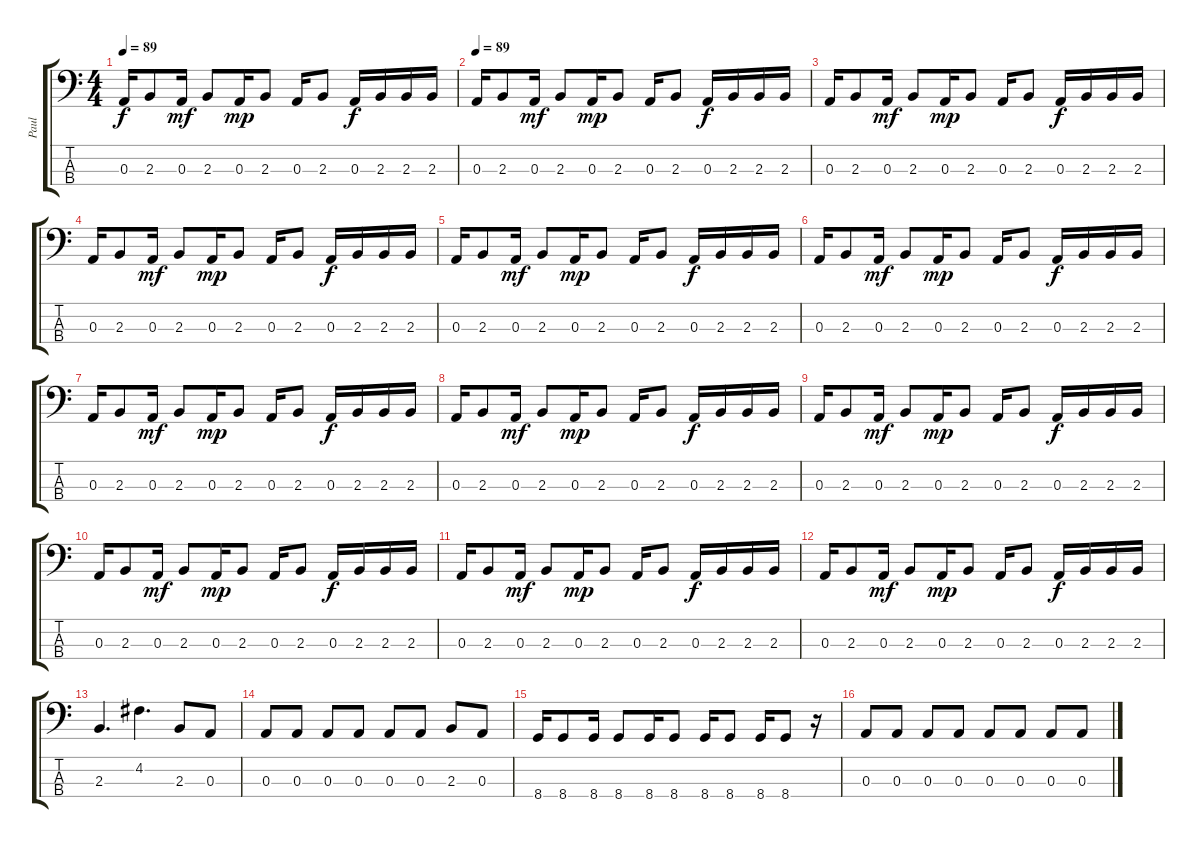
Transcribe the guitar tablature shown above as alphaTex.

\track ("Paul" "Paul") {instrument electricbassfinger}
\staff {score tabs}
\tuning (G2 D2 A1 B0) {hide}
\ts (4 4)
\tempo 89
\clef f4
\ks c
0.3.16{dy f} 2.3.8 0.3.16{dy mf} 2.3.8 0.3.16{dy mp} 2.3.8 0.3.16 2.3.8 0.3.16{dy f} 2.3.16 2.3.16 2.3.16 |
\tempo 89
0.3.16 2.3.8 0.3.16{dy mf} 2.3.8 0.3.16{dy mp} 2.3.8 0.3.16 2.3.8 0.3.16{dy f} 2.3.16 2.3.16 2.3.16 |
0.3.16 2.3.8 0.3.16{dy mf} 2.3.8 0.3.16{dy mp} 2.3.8 0.3.16 2.3.8 0.3.16{dy f} 2.3.16 2.3.16 2.3.16 |
0.3.16 2.3.8 0.3.16{dy mf} 2.3.8 0.3.16{dy mp} 2.3.8 0.3.16 2.3.8 0.3.16{dy f} 2.3.16 2.3.16 2.3.16 |
0.3.16 2.3.8 0.3.16{dy mf} 2.3.8 0.3.16{dy mp} 2.3.8 0.3.16 2.3.8 0.3.16{dy f} 2.3.16 2.3.16 2.3.16 |
0.3.16 2.3.8 0.3.16{dy mf} 2.3.8 0.3.16{dy mp} 2.3.8 0.3.16 2.3.8 0.3.16{dy f} 2.3.16 2.3.16 2.3.16 |
0.3.16 2.3.8 0.3.16{dy mf} 2.3.8 0.3.16{dy mp} 2.3.8 0.3.16 2.3.8 0.3.16{dy f} 2.3.16 2.3.16 2.3.16 |
0.3.16 2.3.8 0.3.16{dy mf} 2.3.8 0.3.16{dy mp} 2.3.8 0.3.16 2.3.8 0.3.16{dy f} 2.3.16 2.3.16 2.3.16 |
0.3.16 2.3.8 0.3.16{dy mf} 2.3.8 0.3.16{dy mp} 2.3.8 0.3.16 2.3.8 0.3.16{dy f} 2.3.16 2.3.16 2.3.16 |
0.3.16 2.3.8 0.3.16{dy mf} 2.3.8 0.3.16{dy mp} 2.3.8 0.3.16 2.3.8 0.3.16{dy f} 2.3.16 2.3.16 2.3.16 |
0.3.16 2.3.8 0.3.16{dy mf} 2.3.8 0.3.16{dy mp} 2.3.8 0.3.16 2.3.8 0.3.16{dy f} 2.3.16 2.3.16 2.3.16 |
0.3.16 2.3.8 0.3.16{dy mf} 2.3.8 0.3.16{dy mp} 2.3.8 0.3.16 2.3.8 0.3.16{dy f} 2.3.16 2.3.16 2.3.16 |
2.3.4{d} 4.2.4{d} 2.3.8 0.3.8 |
0.3.8 0.3.8 0.3.8 0.3.8 0.3.8 0.3.8 2.3.8 0.3.8 |
8.4.16 8.4.8 8.4.16 8.4.8 8.4.16 8.4.8 8.4.16 8.4.8 8.4.16 8.4.8 r.16 |
0.3.8 0.3.8 0.3.8 0.3.8 0.3.8 0.3.8 0.3.8 0.3.8
